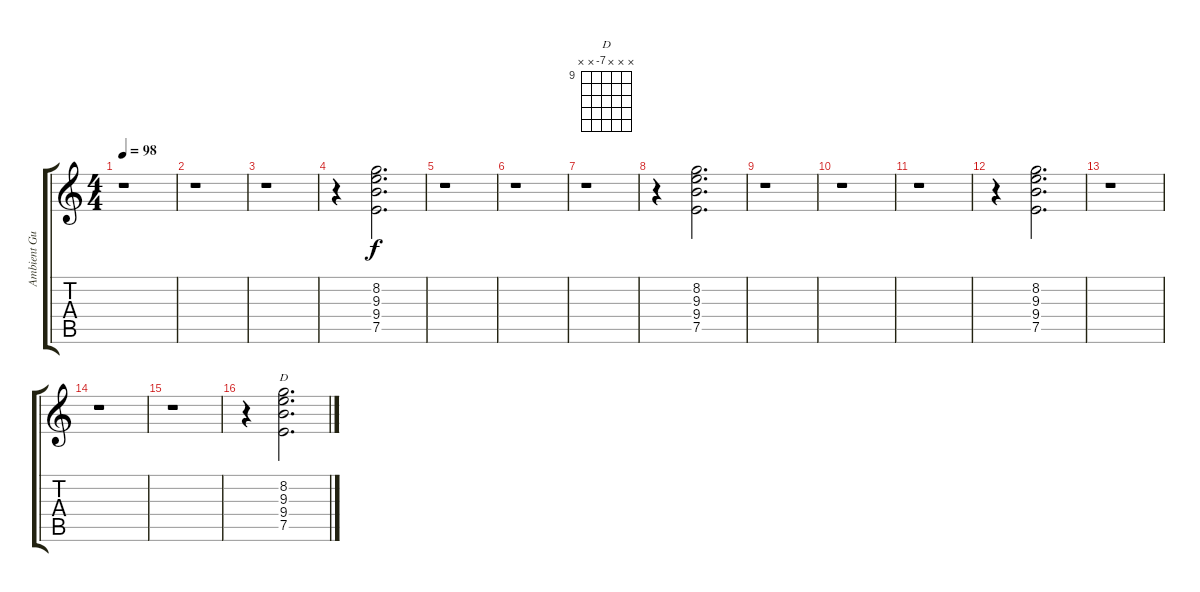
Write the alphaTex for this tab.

\track ("Ambient Guitar " "Ambient Gu") {instrument electricguitarclean}
\staff {score tabs}
\tuning (E4 B3 G3 D3 A2 E2) {hide}
\chord ("D" x x x 1 x x) {firstfret 9}
\ts (4 4)
\tempo 98
\clef g2
\ks c
r.1{dy mf} |
r.1 |
r.1 |
r.4 (8.2 9.3 9.4 7.5).2{d dy f} |
r.1 |
r.1 |
r.1 |
r.4 (8.2 9.3 9.4 7.5).2{d} |
r.1 |
r.1 |
r.1 |
r.4 (8.2 9.3 9.4 7.5).2{d} |
r.1 |
r.1 |
r.1 |
r.4 (8.2 9.3 9.4 7.5).2{d ch "D"}
